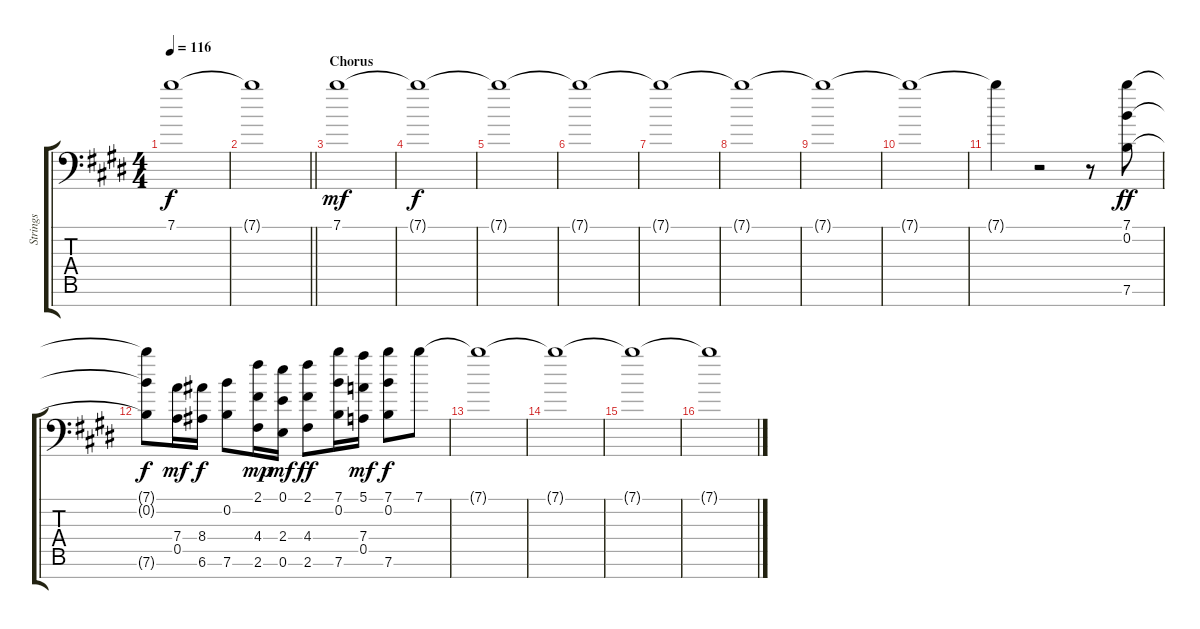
\track ("Strings" "Strings") {instrument distortionguitar}
\staff {score tabs}
\tuning (E4 B3 G3 D3 A2 E2 C-1) {hide}
\ts (4 4)
\tempo 116
\clef f4
\ks e
7.1{t}.1{dy f} |
\barLineRight lightlight
7.1{t}.1 |
\section ("" "Chorus")
7.1.1{dy mf} |
7.1{t}.1{dy f} |
7.1{t}.1 |
7.1{t}.1 |
7.1{t}.1 |
7.1{t}.1 |
7.1{t}.1 |
7.1{t}.1 |
7.1{t}.4 r.2 r.8 (7.1 0.2 7.6).8{dy ff} |
(7.1{t} 0.2{t} 7.6{t}).8{dy f} (7.4 0.5).16{dy mf} (8.4 6.6).16{dy f} (0.2 7.6).8 (2.1 4.4 2.6).16{dy mp} (0.1 2.4 0.6).16{dy mf} (2.1 4.4 2.6).8{dy ff} (7.1 0.2 7.6).16 (5.1 7.4 0.5).16{dy mf} (7.1 0.2 7.6).8{dy f} 7.1.8 |
7.1{t}.1 |
7.1{t}.1 |
7.1{t}.1 |
7.1{t}.1
